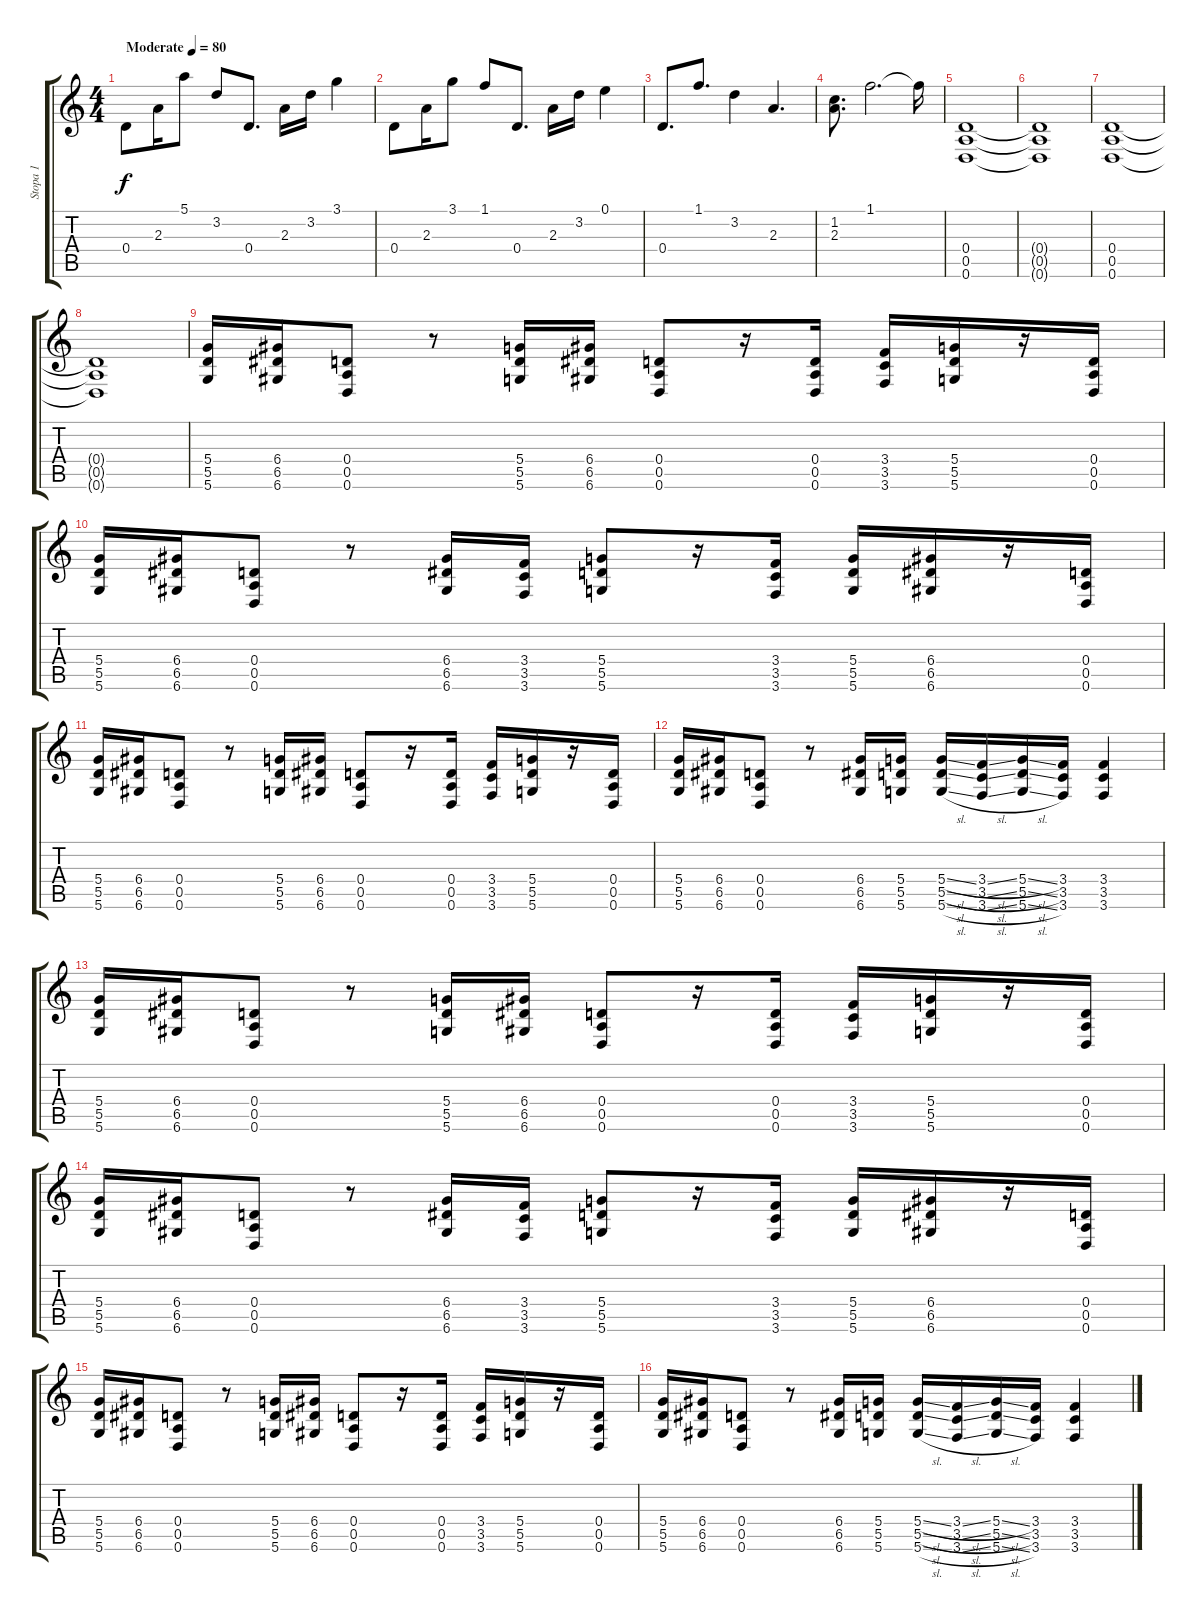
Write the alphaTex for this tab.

\track ("Stopa 1" "Stopa 1") {instrument distortionguitar}
\staff {score tabs}
\tuning (E4 B3 G3 D3 A2 D2) {hide}
\ts (4 4)
\tempo (80 "Moderate")
\clef g2
\ks c
0.4.8{dy f instrument electricguitarclean} 2.3.16 5.1.8 3.2.8 0.4.8{d} 2.3.16 3.2.16 3.1.4 |
0.4.8 2.3.16 3.1.8 1.1.8 0.4.8{d} 2.3.16 3.2.16 0.1.4 |
0.4.8{d} 1.1.8{d} 3.2.4 2.3.4{d} |
(1.2 2.3).8{d} 1.1.2{d} 1.1{t}.16 |
(0.4 0.5 0.6).1{instrument distortionguitar} |
(0.4{t} 0.5{t} 0.6{t}).1 |
(0.4 0.5 0.6).1 |
(0.4{t} 0.5{t} 0.6{t}).1 |
(5.4 5.5 5.6).16 (6.4 6.5 6.6).16 (0.4 0.5 0.6).8 r.8 (5.4 5.5 5.6).16 (6.4 6.5 6.6).16 (0.4 0.5 0.6).8 r.16 (0.4 0.5 0.6).16 (3.4 3.5 3.6).16 (5.4 5.5 5.6).16 r.16 (0.4 0.5 0.6).16 |
(5.4 5.5 5.6).16 (6.4 6.5 6.6).16 (0.4 0.5 0.6).8 r.8 (6.4 6.5 6.6).16 (3.4 3.5 3.6).16 (5.4 5.5 5.6).8 r.16 (3.4 3.5 3.6).16 (5.4 5.5 5.6).16 (6.4 6.5 6.6).16 r.16 (0.4 0.5 0.6).16 |
(5.4 5.5 5.6).16 (6.4 6.5 6.6).16 (0.4 0.5 0.6).8 r.8 (5.4 5.5 5.6).16 (6.4 6.5 6.6).16 (0.4 0.5 0.6).8 r.16 (0.4 0.5 0.6).16 (3.4 3.5 3.6).16 (5.4 5.5 5.6).16 r.16 (0.4 0.5 0.6).16 |
(5.4 5.5 5.6).16 (6.4 6.5 6.6).16 (0.4 0.5 0.6).8 r.8 (6.4 6.5 6.6).16 (5.4 5.5 5.6).16 (5.4{sl} 5.5{sl} 5.6{sl}).16 (3.4{sl} 3.5{sl} 3.6{sl}).16 (5.4{sl} 5.5{sl} 5.6{sl}).16 (3.4 3.5 3.6).16 (3.4 3.5 3.6).4 |
(5.4 5.5 5.6).16 (6.4 6.5 6.6).16 (0.4 0.5 0.6).8 r.8 (5.4 5.5 5.6).16 (6.4 6.5 6.6).16 (0.4 0.5 0.6).8 r.16 (0.4 0.5 0.6).16 (3.4 3.5 3.6).16 (5.4 5.5 5.6).16 r.16 (0.4 0.5 0.6).16 |
(5.4 5.5 5.6).16 (6.4 6.5 6.6).16 (0.4 0.5 0.6).8 r.8 (6.4 6.5 6.6).16 (3.4 3.5 3.6).16 (5.4 5.5 5.6).8 r.16 (3.4 3.5 3.6).16 (5.4 5.5 5.6).16 (6.4 6.5 6.6).16 r.16 (0.4 0.5 0.6).16 |
(5.4 5.5 5.6).16 (6.4 6.5 6.6).16 (0.4 0.5 0.6).8 r.8 (5.4 5.5 5.6).16 (6.4 6.5 6.6).16 (0.4 0.5 0.6).8 r.16 (0.4 0.5 0.6).16 (3.4 3.5 3.6).16 (5.4 5.5 5.6).16 r.16 (0.4 0.5 0.6).16 |
(5.4 5.5 5.6).16 (6.4 6.5 6.6).16 (0.4 0.5 0.6).8 r.8 (6.4 6.5 6.6).16 (5.4 5.5 5.6).16 (5.4{sl} 5.5{sl} 5.6{sl}).16 (3.4{sl} 3.5{sl} 3.6{sl}).16 (5.4{sl} 5.5{sl} 5.6{sl}).16 (3.4 3.5 3.6).16 (3.4 3.5 3.6).4
